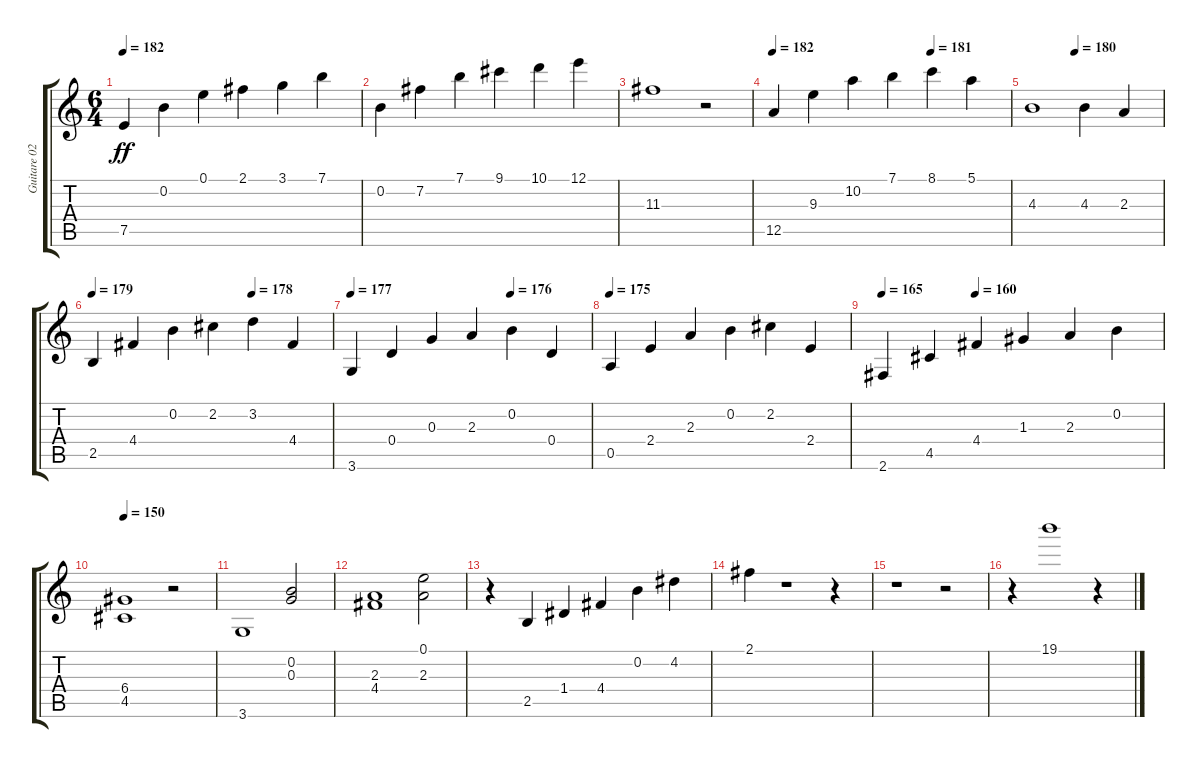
\track ("Guitare 02" "Guitare 02") {instrument overdrivenguitar}
\staff {score tabs}
\tuning (E4 B3 G3 D3 A2 E2) {hide}
\ts (6 4)
\tempo 182
\clef g2
\ks c
7.5.4{dy ff} 0.2.4 0.1.4 2.1.4 3.1.4 7.1.4 |
0.2.4 7.2.4 7.1.4 9.1.4 10.1.4 12.1.4 |
11.3.1 r.2 |
\tempo 182
\tempo (181 0.6666666666666666)
12.5.4 9.3.4 10.2.4 7.1.4 8.1.4 5.1.4 |
\tempo (180 0.3333333333333333)
4.3.1 4.3.4 2.3.4 |
\tempo 179
\tempo (178 0.6666666666666666)
2.5.4 4.4.4 0.2.4 2.2.4 3.2.4 4.4.4 |
\tempo 177
\tempo (176 0.6666666666666666)
3.6.4 0.4.4 0.3.4 2.3.4 0.2.4 0.4.4 |
\tempo 175
0.5.4 2.4.4 2.3.4 0.2.4 2.2.4 2.4.4 |
\tempo 165
\tempo (160 0.3333333333333333)
2.6.4 4.5.4 4.4.4 1.3.4 2.3.4 0.2.4 |
\tempo 150
(6.4 4.5).1 r.2 |
3.6.1 (0.2 0.3).2 |
(2.3 4.4).1 (0.1 2.3).2 |
r.4 2.5.4 1.4.4 4.4.4 0.2.4 4.2.4 |
2.1.4 r.1 r.4 |
r.1 r.2 |
r.4 19.1.1{volume 0} r.4
